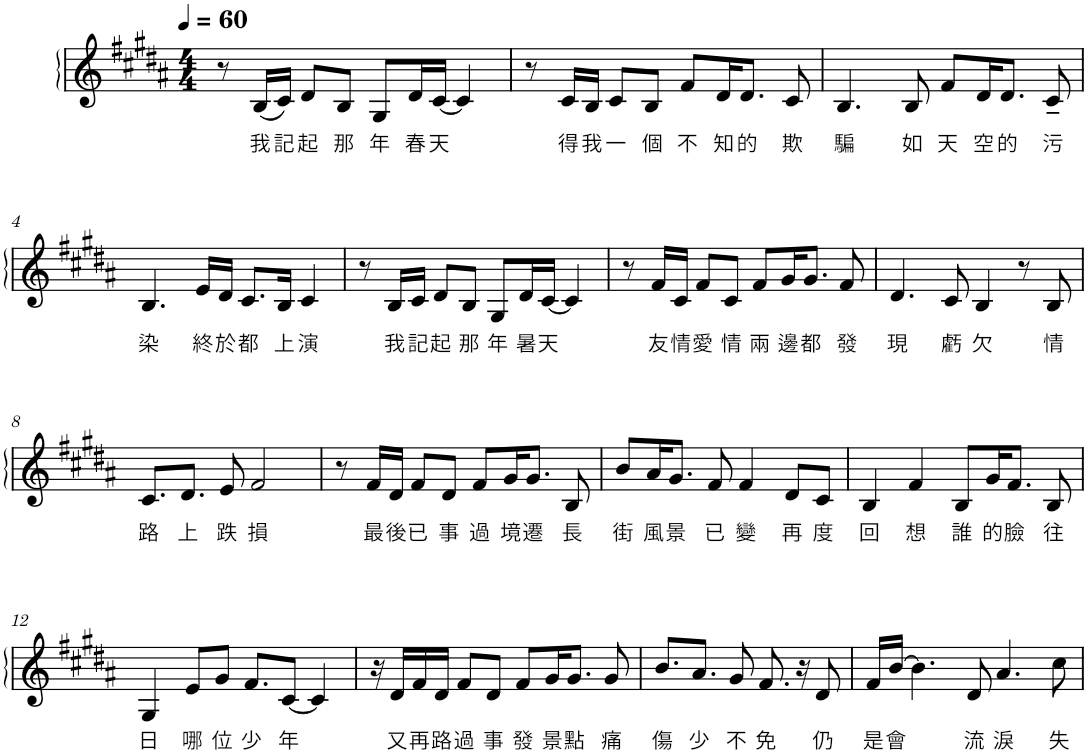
**kern	**text
*part1	*part1
*staff1	*staff1
*I"Piano	*
*I'Pno	*
*clefG2	*
*k[f#c#g#d#a#]	*
*M4/4	*
*MM60	*
=1	=1
8r	.
!	!LO:LY:b
(<16B/LL	我
!	!LO:LY:b
16c#/JJ)	記
!	!LO:LY:b
8d#/L	起
!	!LO:LY:b
8B/J	那
!	!LO:LY:b
8G#/L	年
!	!LO:LY:b
16d#/L	春
!	!LO:LY:b
[16c#/JJ	天
4c#/]	.
=2	=2
8r	.
!	!LO:LY:b
16c#/LL	得
!	!LO:LY:b
16B/JJ	我
!	!LO:LY:b
8c#/L	一
!	!LO:LY:b
8B/J	個
!	!LO:LY:b
8f#/L	不
!	!LO:LY:b
16d#/K	知
!	!LO:LY:b
8.d#/J	的
!	!LO:LY:b
8c#/	欺
=3	=3
!	!LO:LY:b
4.B/	騙
!	!LO:LY:b
8B/	如
!	!LO:LY:b
8f#/L	天
!	!LO:LY:b
16d#/K	空
!	!LO:LY:b
8.d#/J	的
!	!LO:LY:b
8c#~/	污
!!LO:LB:g=z
=4	=4
!	!LO:LY:b
4.B/	染
!	!LO:LY:b
16e/LL	終
!	!LO:LY:b
16d#/JJ	於
!	!LO:LY:b
8.c#/L	都
!	!LO:LY:b
16B/Jk	上
!	!LO:LY:b
4c#/	演
=5	=5
8r	.
!	!LO:LY:b
16B/LL	我
!	!LO:LY:b
16c#/JJ	記
!	!LO:LY:b
8d#/L	起
!	!LO:LY:b
8B/J	那
!	!LO:LY:b
8G#/L	年
!	!LO:LY:b
16d#/L	暑
!	!LO:LY:b
[16c#/JJ	天
4c#/]	.
=6	=6
8r	.
!	!LO:LY:b
16f#/LL	友
!	!LO:LY:b
16c#/JJ	情
!	!LO:LY:b
8f#/L	愛
!	!LO:LY:b
8c#/J	情
!	!LO:LY:b
8f#/L	兩
!	!LO:LY:b
16g#/K	邊
!	!LO:LY:b
8.g#/J	都
!	!LO:LY:b
8f#/	發
=7	=7
!	!LO:LY:b
4.d#/	現
!	!LO:LY:b
8c#/	虧
!	!LO:LY:b
4B/	欠
8r	.
!	!LO:LY:b
8B/	情
!!LO:LB:g=z
=8	=8
!	!LO:LY:b
8.c#/L	路
!	!LO:LY:b
8.d#/J	上
!	!LO:LY:b
8e/	跌
!	!LO:LY:b
2f#/	損
=9	=9
8r	.
!	!LO:LY:b
16f#/LL	最
!	!LO:LY:b
16d#/JJ	後
!	!LO:LY:b
8f#/L	已
!	!LO:LY:b
8d#/J	事
!	!LO:LY:b
8f#/L	過
!	!LO:LY:b
16g#/K	境
!	!LO:LY:b
8.g#/J	遷
!	!LO:LY:b
8B/	長
=10	=10
!	!LO:LY:b
8b/L	街
!	!LO:LY:b
16a#/K	風
!	!LO:LY:b
8.g#/J	景
!	!LO:LY:b
8f#/	已
!	!LO:LY:b
4f#/	變
!	!LO:LY:b
8d#/L	再
!	!LO:LY:b
8c#/J	度
=11	=11
!	!LO:LY:b
4B/	回
!	!LO:LY:b
4f#/	想
!	!LO:LY:b
8B/L	誰
!	!LO:LY:b
16g#/K	的
!	!LO:LY:b
8.f#/J	臉
!	!LO:LY:b
8B/	往
!!LO:LB:g=z
=12	=12
!	!LO:LY:b
4G#/	日
!	!LO:LY:b
8e/L	哪
!	!LO:LY:b
8g#/J	位
!	!LO:LY:b
8.f#/L	少
!	!LO:LY:b
[8c#/J	年
8.c#/_	.
=13	=13
16r	.
16c#/]	.
!	!LO:LY:b
16d#/LL	又
!	!LO:LY:b
16f#/	再
!	!LO:LY:b
16d#/JJ	路
!	!LO:LY:b
8f#/L	過
!	!LO:LY:b
8d#/J	事
!	!LO:LY:b
8f#/L	發
!	!LO:LY:b
16g#/K	景
!	!LO:LY:b
8.g#/J	點
!	!LO:LY:b
8g#/	痛
=14	=14
!	!LO:LY:b
8.b/L	傷
!	!LO:LY:b
8.a#/J	少
!	!LO:LY:b
8g#/	不
!	!LO:LY:b
8.f#/	免
16r	.
!	!LO:LY:b
8d#/	仍
=15	=15
!	!LO:LY:b
16f#/LL	是
!	!LO:LY:b
[16b/JJ	會
4.b\]	.
!	!LO:LY:b
8d#/	流
!	!LO:LY:b
4.a#/	淚
!	!LO:LY:b
8cc#\	失
=	=
*-	*-
